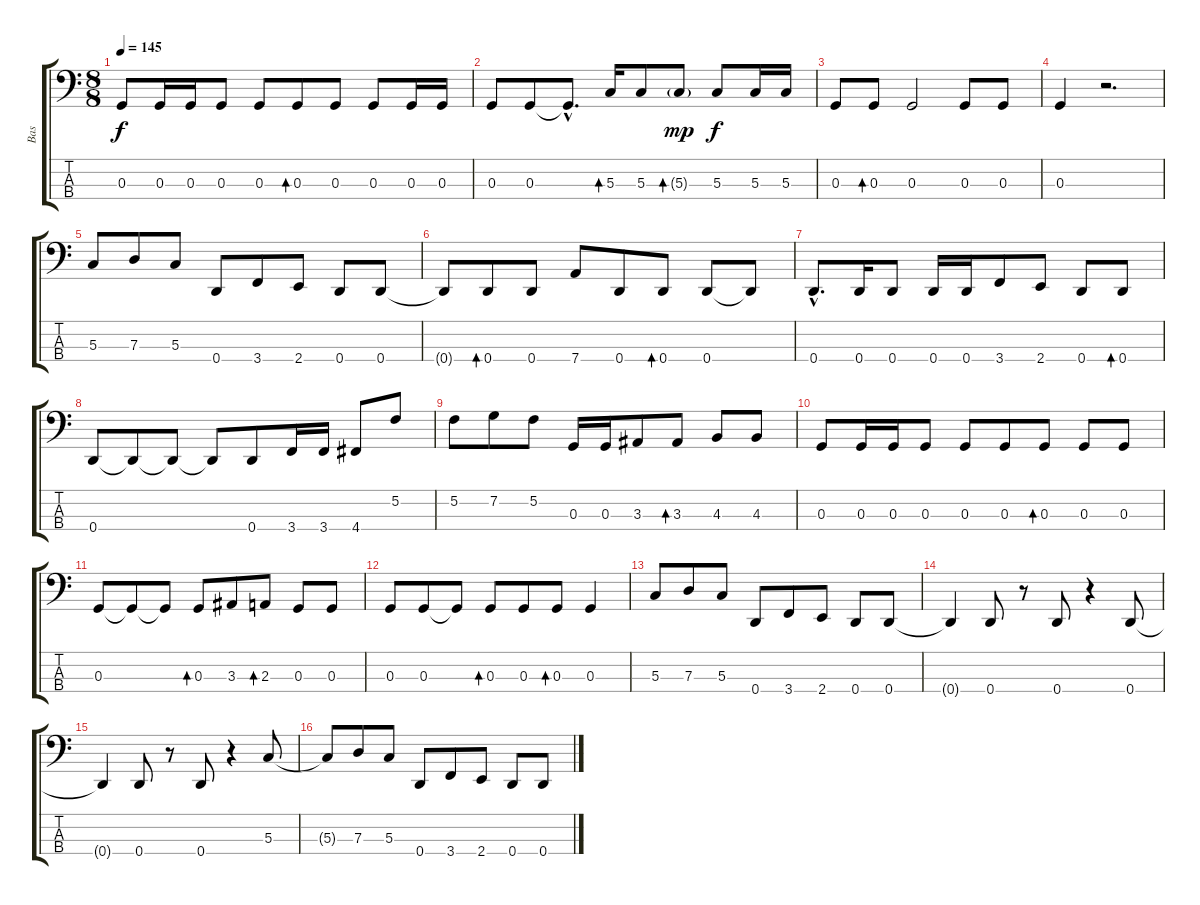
\track ("Bas" "Bas") {instrument electricbasspick}
\staff {score tabs}
\tuning (F2 C2 G1 D1) {hide}
\ts (8 8)
\tempo 145
\clef f4
\ks c
0.3.8{dy f} 0.3.16 0.3.16 0.3.8 0.3.8 0.3.8{bd 240} 0.3.8 0.3.8 0.3.16 0.3.16 |
0.3.8 0.3.8 0.3{hac t}.8{d} 5.3.16{bd 240} 5.3.8 5.3{g}.8{bd 240 dy mp} 5.3.8{dy f} 5.3.16 5.3.16 |
0.3.8 0.3.8{bd 240} 0.3.2 0.3.8 0.3.8 |
0.3.4 r.2{d} |
5.3.8 7.3.8 5.3.8 0.4.8 3.4.8 2.4.8 0.4.8 0.4.8 |
0.4{t}.8 0.4.8{bd 240} 0.4.8 7.4.8 0.4.8 0.4.8{bd 240} 0.4.8 0.4{t}.8 |
0.4{hac}.8{d} 0.4.16 0.4.8 0.4.16 0.4.16 3.4.8 2.4.8 0.4.8 0.4.8{bd 240} |
0.4.8 0.4{t}.8 0.4{t}.8 0.4{t}.8 0.4.8 3.4.16 3.4.16 4.4.8 5.2.8 |
5.2.8 7.2.8 5.2.8 0.3.16 0.3.16 3.3.8 3.3.8{bd 240} 4.3.8 4.3.8 |
0.3.8 0.3.16 0.3.16 0.3.8 0.3.8 0.3.8 0.3.8{bd 240} 0.3.8 0.3.8 |
0.3.8 0.3{t}.8 0.3{t}.8 0.3.8{bd 240} 3.3.8 2.3.8{bd 240} 0.3.8 0.3.8 |
0.3.8 0.3.8 0.3{t}.8 0.3.8{bd 240} 0.3.8 0.3.8{bd 240} 0.3.4 |
5.3.8 7.3.8 5.3.8 0.4.8 3.4.8 2.4.8 0.4.8 0.4.8 |
0.4{t}.4 0.4.8 r.8 0.4.8 r.4 0.4.8 |
0.4{t}.4 0.4.8 r.8 0.4.8 r.4 5.3.8 |
5.3{t}.8 7.3.8 5.3.8 0.4.8 3.4.8 2.4.8 0.4.8 0.4.8
